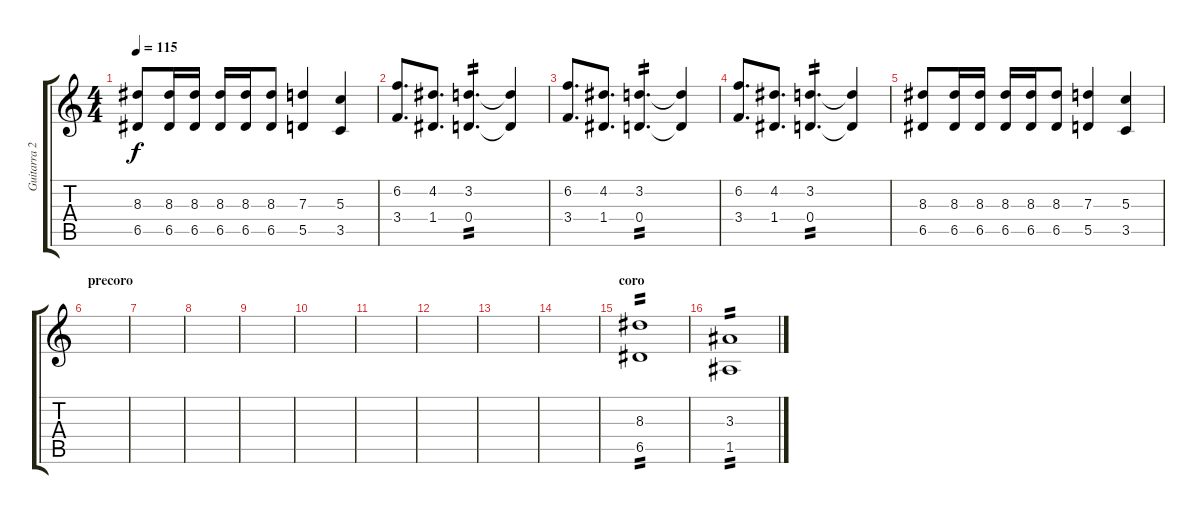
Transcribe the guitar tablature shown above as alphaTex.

\track ("Guitarra 2" "Guitarra 2") {instrument distortionguitar}
\staff {score tabs}
\tuning (E4 B3 G3 D3 A2 E2) {hide}
\ts (4 4)
\tempo 115
\clef g2
\ks c
(8.3 6.5).8{dy f} (8.3 6.5).16 (8.3 6.5).16 (8.3 6.5).16 (8.3 6.5).16 (8.3 6.5).8 (7.3 5.5).4 (5.3 3.5).4 |
(6.2 3.4).8{d} (4.2 1.4).8{d} (3.2 0.4).4{d tp 2} (3.2{t} 0.4{t}).4 |
(6.2 3.4).8{d} (4.2 1.4).8{d} (3.2 0.4).4{d tp 2} (3.2{t} 0.4{t}).4 |
(6.2 3.4).8{d} (4.2 1.4).8{d} (3.2 0.4).4{d tp 2} (3.2{t} 0.4{t}).4 |
(8.3 6.5).8 (8.3 6.5).16 (8.3 6.5).16 (8.3 6.5).16 (8.3 6.5).16 (8.3 6.5).8 (7.3 5.5).4 (5.3 3.5).4 |
\section ("" "precoro")
|
|
|
|
|
|
|
|
|
\section ("" "coro")
(8.3 6.5).1{tp 2} |
(3.3 1.5).1{tp 2}
